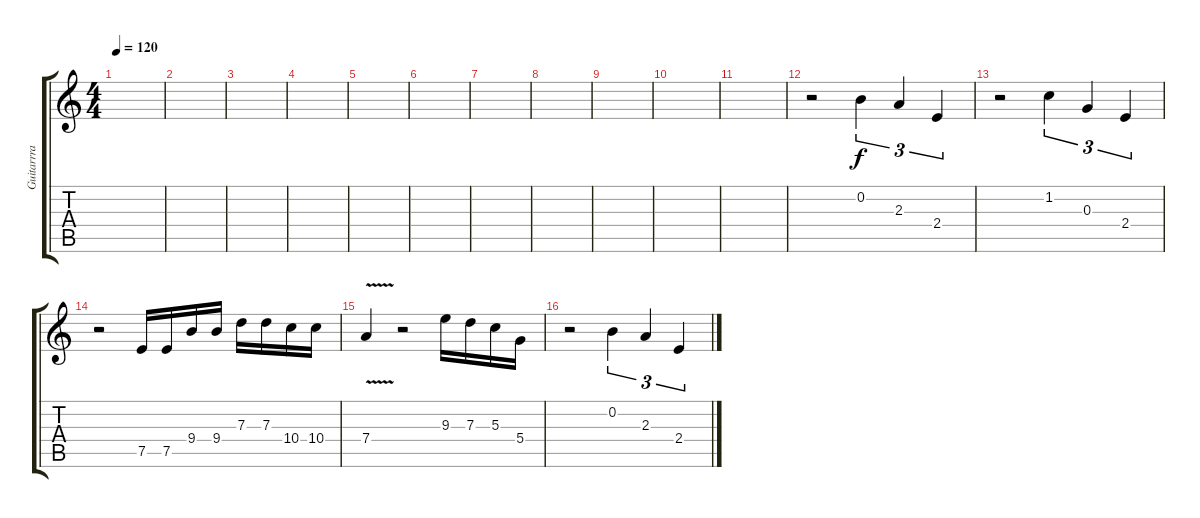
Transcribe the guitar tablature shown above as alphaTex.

\track ("Guitarrra Solo" "Guitarrra ") {instrument distortionguitar}
\staff {score tabs}
\tuning (E4 B3 G3 D3 A2 E2) {hide}
\ts (4 4)
\tempo 120
\clef g2
\ks c
|
|
|
|
|
|
|
|
|
|
|
r.2 0.2.4{tu (3 2)} 2.3.4{tu (3 2)} 2.4.4{tu (3 2)} |
r.2 1.2.4{tu (3 2)} 0.3.4{tu (3 2)} 2.4.4{tu (3 2)} |
r.2 7.5.16 7.5.16 9.4.16 9.4.16 7.3.16 7.3.16 10.4.16 10.4.16 |
7.4{v}.4 r.2 9.3.16 7.3.16 5.3.16 5.4.16 |
r.2 0.2.4{tu (3 2)} 2.3.4{tu (3 2)} 2.4.4{tu (3 2)}
